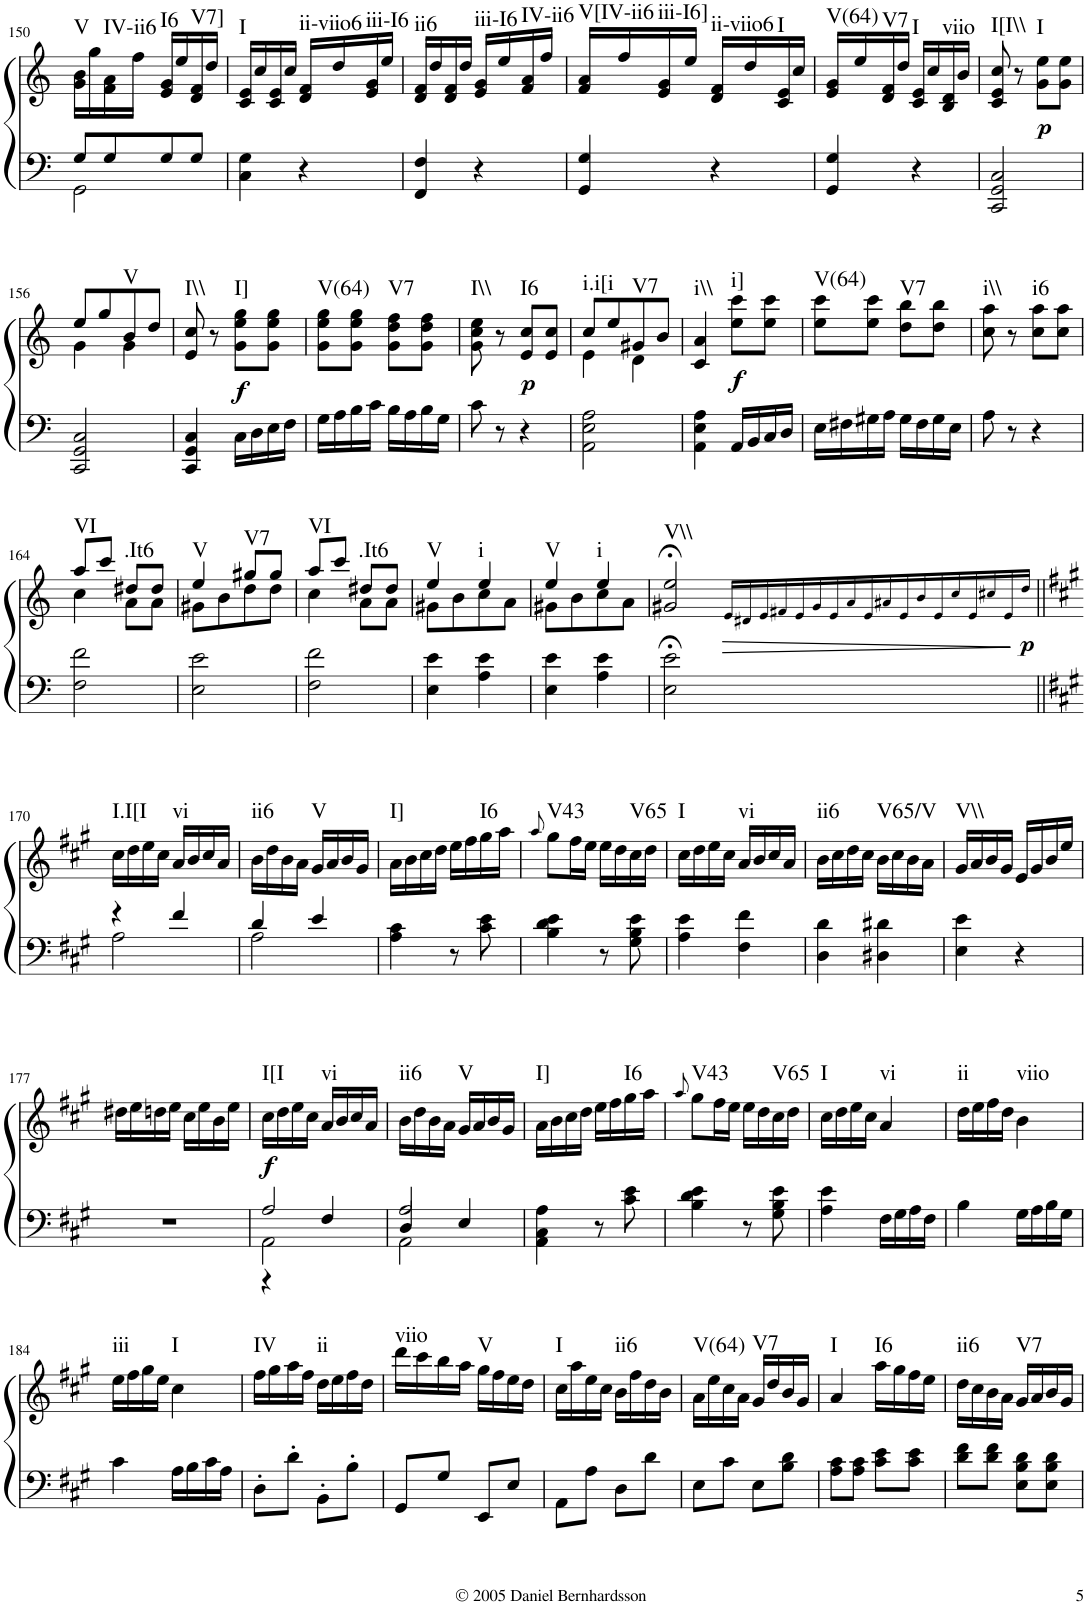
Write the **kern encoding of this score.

**kern	**kern	**dynam	**harte
*part1	*part1	*part1	*part1
*staff2	*staff1	*staff1/2	*
*I"Piano	*	*	*
*I'Pno.	*	*	*
!!LO:PB:g=z
*clefF4	*clefG2	*	*
*k[]	*k[]	*	*
*C:	*C:	*	*
*M2/4	*M2/4	*	*
=150	=150	=150	=150
*^	*	*	*
!	!	!	!	!LO:H:kt=V
8G/L	2GG\	16g\ 16b\LL	.	N
.	.	16gg\	.	.
!	!	!	!	!LO:H:kt=IV-ii6
8G/	.	16f\ 16a\	.	N
.	.	16ff\JJ	.	.
!	!	!	!	!LO:H:kt=I6
8G/	.	16e/ 16g/LL	.	N
.	.	16ee/	.	.
!	!	!	!	!LO:H:kt=V7]
8G/J	.	16d/ 16f/	.	N
.	.	16dd/JJ	.	.
*v	*v	*	*	*
=151	=151	=151	=151
!	!	!	!LO:H:kt=I
4C\ 4G\	16c/ 16e/LL	.	N
.	16cc/	.	.
.	16c/ 16e/	.	.
.	16cc/JJ	.	.
!	!	!	!LO:H:kt=ii-viio6
4r	16d/ 16f/LL	.	N
.	16dd/	.	.
!	!	!	!LO:H:kt=iii-I6
.	16e/ 16g/	.	N
.	16ee/JJ	.	.
=152	=152	=152	=152
!	!	!	!LO:H:kt=ii6
4FF/ 4F/	16d/ 16f/LL	.	N
.	16dd/	.	.
.	16d/ 16f/	.	.
.	16dd/JJ	.	.
!	!	!	!LO:H:kt=iii-I6
4r	16e/ 16g/LL	.	N
.	16ee/	.	.
!	!	!	!LO:H:kt=IV-ii6
.	16f/ 16a/	.	N
.	16ff/JJ	.	.
=153	=153	=153	=153
!	!	!	!LO:H:kt=V[IV-ii6
4GG/ 4G/	16f/ 16a/LL	.	N
.	16ff/	.	.
!	!	!	!LO:H:kt=iii-I6]
.	16e/ 16g/	.	N
.	16ee/JJ	.	.
!	!	!	!LO:H:kt=ii-viio6
4r	16d/ 16f/LL	.	N
.	16dd/	.	.
!	!	!	!LO:H:kt=I
.	16c/ 16e/	.	N
.	16cc/JJ	.	.
=154	=154	=154	=154
!	!	!	!LO:H:kt=V(64)
4GG/ 4G/	16e/ 16g/LL	.	N
.	16ee/	.	.
!	!	!	!LO:H:kt=V7
.	16d/ 16f/	.	N
.	16dd/JJ	.	.
!	!	!	!LO:H:kt=I
4r	16c/ 16e/LL	.	N
.	16cc/	.	.
!	!	!	!LO:H:kt=viio
.	16B/ 16d/	.	N
.	16b/JJ	.	.
=155	=155	=155	=155
!	!	!	!LO:H:kt=I[I\\
2CC/ 2GG/ 2C/	8c/ 8e/ 8cc/	.	N
.	8r	.	.
!	!	!LO:DY:b	!LO:H:kt=I
.	8g\ 8ee\L	p	N
.	8g\ 8ee\J	.	.
!!LO:LB:g=z
=156	=156	=156	=156
*	*^	*	*
2CC/ 2GG/ 2C/	8ee/L	4g\	.	.
.	8gg/	.	.	.
!	!	!	!	!LO:H:kt=V
.	8b/	4g\	.	N
.	8dd/J	.	.	.
*	*v	*v	*	*
=157	=157	=157	=157
!	!	!	!LO:H:kt=I\\
4CC/ 4GG/ 4C/	8e/ 8cc/	.	N
.	8r	.	.
!	!	!LO:DY:b	!LO:H:kt=I]
16C\LL	8g\ 8ee\ 8gg\L	f	N
16D\	.	.	.
16E\	8g\ 8ee\ 8gg\J	.	.
16F\JJ	.	.	.
=158	=158	=158	=158
!	!	!	!LO:H:kt=V(64)
16G\LL	8g\ 8ee\ 8gg\L	.	N
16A\	.	.	.
16B\	8g\ 8ee\ 8gg\J	.	.
16c\JJ	.	.	.
!	!	!	!LO:H:kt=V7
16B\LL	8g\ 8dd\ 8ff\L	.	N
16A\	.	.	.
16B\	8g\ 8dd\ 8ff\J	.	.
16G\JJ	.	.	.
=159	=159	=159	=159
!	!	!	!LO:H:kt=I\\
8c\	8g\ 8cc\ 8ee\	.	N
8r	8r	.	.
!	!	!LO:DY:b	!LO:H:kt=I6
4r	8e/ 8cc/L	p	N
.	8e/ 8cc/J	.	.
=160	=160	=160	=160
*	*^	*	*
!	!	!	!	!LO:H:kt=i.i[i
2AA\ 2E\ 2A\	8cc/L	4e\	.	N
.	8ee/	.	.	.
!	!	!	!	!LO:H:kt=V7
.	8g#X/	4d\	.	N
.	8b/J	.	.	.
*	*v	*v	*	*
=161	=161	=161	=161
!	!	!	!LO:H:kt=i\\
4AA\ 4E\ 4A\	4c/ 4a/	.	N
!	!	!LO:DY:b	!LO:H:kt=i]
16AA/LL	8ee\ 8ccc\L	f	N
16BB/	.	.	.
16C/	8ee\ 8ccc\J	.	.
16D/JJ	.	.	.
=162	=162	=162	=162
!	!	!	!LO:H:kt=V(64)
16E\LL	8ee\ 8ccc\L	.	N
16F#X\	.	.	.
16G#X\	8ee\ 8ccc\J	.	.
16A\JJ	.	.	.
!	!	!	!LO:H:kt=V7
16G#\LL	8dd\ 8bb\L	.	N
16F#\	.	.	.
16G#\	8dd\ 8bb\J	.	.
16E\JJ	.	.	.
=163	=163	=163	=163
!	!	!	!LO:H:kt=i\\
8A\	8cc\ 8aa\	.	N
8r	8r	.	.
!	!	!	!LO:H:kt=i6
4r	8cc\ 8aa\L	.	N
.	8cc\ 8aa\J	.	.
!!LO:LB:g=z
=164	=164	=164	=164
*	*^	*	*
!	!	!	!	!LO:H:kt=VI
2F\ 2f\	8aa/L	4cc\	.	N
.	8ccc/J	.	.	.
!	!	!	!	!LO:H:kt=.It6
.	8dd#X/L	8a\L	.	N
.	8dd#/J	8a\J	.	.
=165	=165	=165	=165	=165
!	!	!	!	!LO:H:kt=V
2E\ 2e\	4ee/	8g#X\L	.	N
.	.	8b\	.	.
!	!	!	!	!LO:H:kt=V7
.	8gg#X/L	8dd\	.	N
.	8gg#/J	8dd\J	.	.
=166	=166	=166	=166	=166
!	!	!	!	!LO:H:kt=VI
2F\ 2f\	8aa/L	4cc\	.	N
.	8ccc/J	.	.	.
!	!	!	!	!LO:H:kt=.It6
.	8dd#X/L	8a\L	.	N
.	8dd#/J	8a\J	.	.
=167	=167	=167	=167	=167
!	!	!	!	!LO:H:kt=V
4E\ 4e\	4ee/	8g#X\L	.	N
.	.	8b\	.	.
!	!	!	!	!LO:H:kt=i
4A\ 4e\	4ee/	8cc\	.	N
.	.	8a\J	.	.
=168	=168	=168	=168	=168
!	!	!	!	!LO:H:kt=V
4E\ 4e\	4ee/	8g#X\L	.	N
.	.	8b\	.	.
!	!	!	!	!LO:H:kt=i
4A\ 4e\	4ee/	8cc\	.	N
.	.	8a\J	.	.
=169	=169	=169	=169	=169
!	!	!	!	!LO:H:kt=V\\
*	*v	*v	*	*
2E\;< 2e\;<	2g#X/;< 2ee/;<	.	N
!	!	!LO:HP:b	!
2ryy	16e!/LL	>	.
.	16d#X!/	.	.
.	16e!/	.	.
.	16f#X!/	.	.
.	16e!/	.	.
.	16g#!/	.	.
.	16e!/	.	.
.	16a!/	.	.
2ryy	16e!/	.	.
.	16a#X!/	.	.
.	16e!/	.	.
.	16b!/	.	.
.	16e!/	.	.
.	16cc!/	.	.
.	16e!/	.	.
.	16cc#X!/	.	.
8ryy	16e!/	.	.
!	!	!LO:DY:n=1:b	!
.	16dd!/JJ	] p	.
!!LO:LB:g=z
=170||	=170||	=170||	=170||
*k[f#c#g#]	*k[f#c#g#]	*	*
*A:	*A:	*	*
*^	*	*	*
!	!	!	!	!LO:H:kt=I.I[I
4r	2A\	16cc#\LL	.	N
.	.	16dd\	.	.
.	.	16ee\	.	.
.	.	16cc#\JJ	.	.
!	!	!	!	!LO:H:kt=vi
4f#/	.	16a/LL	.	N
.	.	16b/	.	.
.	.	16cc#/	.	.
.	.	16a/JJ	.	.
=171	=171	=171	=171	=171
!	!	!	!	!LO:H:kt=ii6
4d/	2A\	16b\LL	.	N
.	.	16dd\	.	.
.	.	16b\	.	.
.	.	16a\JJ	.	.
!	!	!	!	!LO:H:kt=V
4e/	.	16g#/LL	.	N
.	.	16a/	.	.
.	.	16b/	.	.
.	.	16g#/JJ	.	.
*v	*v	*	*	*
=172	=172	=172	=172
!	!	!	!LO:H:kt=I]
4A\ 4c#\	16a\LL	.	N
.	16b\	.	.
.	16cc#\	.	.
.	16dd\JJ	.	.
8r	16ee\LL	.	.
.	16ff#\	.	.
!	!	!	!LO:H:kt=I6
8c#\ 8e\	16gg#\	.	N
.	16aa\JJ	.	.
=173	=173	=173	=173
.	8qaa/	.	.
!	!	!	!LO:H:kt=V43
4B\ 4d\ 4e\	8gg#\L	.	N
.	16ff#\L	.	.
.	16ee\JJ	.	.
8r	16ee\LL	.	.
.	16dd\	.	.
!	!	!	!LO:H:kt=V65
8G#\ 8B\ 8e\	16cc#\	.	N
.	16dd\JJ	.	.
=174	=174	=174	=174
!	!	!	!LO:H:kt=I
4A\ 4e\	16cc#\LL	.	N
.	16dd\	.	.
.	16ee\	.	.
.	16cc#\JJ	.	.
!	!	!	!LO:H:kt=vi
4F#\ 4f#\	16a/LL	.	N
.	16b/	.	.
.	16cc#/	.	.
.	16a/JJ	.	.
=175	=175	=175	=175
!	!	!	!LO:H:kt=ii6
4D\ 4d\	16b\LL	.	N
.	16cc#\	.	.
.	16dd\	.	.
.	16cc#\JJ	.	.
!	!	!	!LO:H:kt=V65/V
4D#X\ 4d#X\	16b\LL	.	N
.	16cc#\	.	.
.	16b\	.	.
.	16a\JJ	.	.
=176	=176	=176	=176
!	!	!	!LO:H:kt=V\\
4E\ 4e\	16g#/LL	.	N
.	16a/	.	.
.	16b/	.	.
.	16g#/JJ	.	.
4r	16e/LL	.	.
.	16g#/	.	.
.	16b/	.	.
.	16ee/JJ	.	.
!!LO:LB:g=z
=177	=177	=177	=177
2r	16dd#X\LL	.	.
.	16ee\	.	.
.	16ddn\	.	.
.	16ee\JJ	.	.
.	16cc#\LL	.	.
.	16ee\	.	.
.	16b\	.	.
.	16ee\JJ	.	.
=178	=178	=178	=178
*^	*	*	*
*	*^	*	*	*
!	!	!	!	!LO:DY:b	!LO:H:kt=I[I
2A/	2AA\	4r	16cc#\LL	f	N
.	.	.	16dd\	.	.
.	.	.	16ee\	.	.
.	.	.	16cc#\JJ	.	.
!	!	!	!	!	!LO:H:kt=vi
.	.	4F#/	16a/LL	.	N
.	.	.	16b/	.	.
.	.	.	16cc#/	.	.
.	.	.	16a/JJ	.	.
=179	=179	=179	=179	=179	=179
!	!	!	!	!	!LO:H:kt=ii6
2A/	2AA\	4D/	16b\LL	.	N
.	.	.	16dd\	.	.
.	.	.	16b\	.	.
.	.	.	16a\JJ	.	.
!	!	!	!	!	!LO:H:kt=V
.	.	4E/	16g#/LL	.	N
.	.	.	16a/	.	.
.	.	.	16b/	.	.
.	.	.	16g#/JJ	.	.
*v	*v	*v	*	*	*
=180	=180	=180	=180
!	!	!	!LO:H:kt=I]
4AA\ 4C#\ 4A\	16a\LL	.	N
.	16b\	.	.
.	16cc#\	.	.
.	16dd\JJ	.	.
8r	16ee\LL	.	.
.	16ff#\	.	.
!	!	!	!LO:H:kt=I6
8c#\ 8e\	16gg#\	.	N
.	16aa\JJ	.	.
=181	=181	=181	=181
.	8qaa/	.	.
!	!	!	!LO:H:kt=V43
4B\ 4d\ 4e\	8gg#\L	.	N
.	16ff#\L	.	.
.	16ee\JJ	.	.
8r	16ee\LL	.	.
.	16dd\	.	.
!	!	!	!LO:H:kt=V65
8G#\ 8B\ 8e\	16cc#\	.	N
.	16dd\JJ	.	.
=182	=182	=182	=182
!	!	!	!LO:H:kt=I
4A\ 4e\	16cc#\LL	.	N
.	16dd\	.	.
.	16ee\	.	.
.	16cc#\JJ	.	.
!	!	!	!LO:H:kt=vi
16F#\LL	4a/	.	N
16G#\	.	.	.
16A\	.	.	.
16F#\JJ	.	.	.
=183	=183	=183	=183
!	!	!	!LO:H:kt=ii
4B\	16dd\LL	.	N
.	16ee\	.	.
.	16ff#\	.	.
.	16dd\JJ	.	.
!	!	!	!LO:H:kt=viio
16G#\LL	4b\	.	N
16A\	.	.	.
16B\	.	.	.
16G#\JJ	.	.	.
!!LO:LB:g=z
=184	=184	=184	=184
!	!	!	!LO:H:kt=iii
4c#\	16ee\LL	.	N
.	16ff#\	.	.
.	16gg#\	.	.
.	16ee\JJ	.	.
!	!	!	!LO:H:kt=I
16A\LL	4cc#\	.	N
16B\	.	.	.
16c#\	.	.	.
16A\JJ	.	.	.
=185	=185	=185	=185
!	!	!	!LO:H:kt=IV
8D'\L	16ff#\LL	.	N
.	16gg#\	.	.
8d'\J	16aa\	.	.
.	16ff#\JJ	.	.
!	!	!	!LO:H:kt=ii
8BB'\L	16dd\LL	.	N
.	16ee\	.	.
8B'\J	16ff#\	.	.
.	16dd\JJ	.	.
=186	=186	=186	=186
!	!	!	!LO:H:kt=viio
8GG#/L	16ddd\LL	.	N
.	16ccc#\	.	.
8G#/J	16bb\	.	.
.	16aa\JJ	.	.
!	!	!	!LO:H:kt=V
8EE/L	16gg#\LL	.	N
.	16ff#\	.	.
8E/J	16ee\	.	.
.	16dd\JJ	.	.
=187	=187	=187	=187
!	!	!	!LO:H:kt=I
8AA\L	16cc#\LL	.	N
.	16aa\	.	.
8A\J	16ee\	.	.
.	16cc#\JJ	.	.
!	!	!	!LO:H:kt=ii6
8D\L	16b\LL	.	N
.	16ff#\	.	.
8d\J	16dd\	.	.
.	16b\JJ	.	.
=188	=188	=188	=188
!	!	!	!LO:H:kt=V(64)
8E\L	16a\LL	.	N
.	16ee\	.	.
8c#\J	16cc#\	.	.
.	16a\JJ	.	.
!	!	!	!LO:H:kt=V7
8E\L	16g#/LL	.	N
.	16dd/	.	.
8B\ 8d\J	16b/	.	.
.	16g#/JJ	.	.
=189	=189	=189	=189
!	!	!	!LO:H:kt=I
8A\ 8c#\L	4a/	.	N
8A\ 8c#\J	.	.	.
!	!	!	!LO:H:kt=I6
8c#\ 8e\L	16aa\LL	.	N
.	16gg#\	.	.
8c#\ 8e\J	16ff#\	.	.
.	16ee\JJ	.	.
=190	=190	=190	=190
!	!	!	!LO:H:kt=ii6
8d\ 8f#\L	16dd\LL	.	N
.	16cc#\	.	.
8d\ 8f#\J	16b\	.	.
.	16a\JJ	.	.
!	!	!	!LO:H:kt=V7
8E\ 8B\ 8d\L	16g#/LL	.	N
.	16a/	.	.
8E\ 8B\ 8d\J	16b/	.	.
.	16g#/JJ	.	.
=	=	=	=
*-	*-	*-	*-
